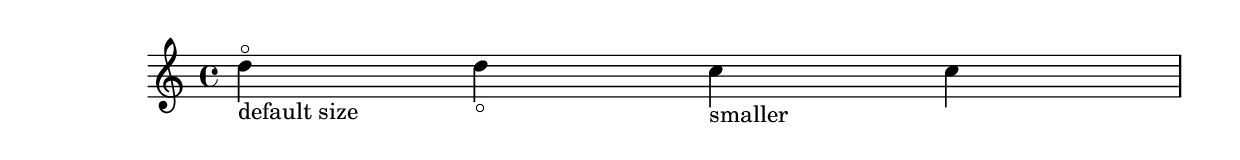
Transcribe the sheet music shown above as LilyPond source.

%% Do not edit this file; it is auto-generated from LSR http://lsr.dsi.unimi.it
%% This file is in the public domain.
\version "2.12.0"

\header {
  lsrtags = "expressive-marks, unfretted-strings"

  texidoces = "
Para hacer más pequeño el círculo de @code{\\flageolet} (armónico)
utilice la siguiente función de Scheme.

"
  doctitlees = "Cambiar el tamaño de la marca de \\flageolet"

%% Translation of GIT committish: 0099693675b95c7ec6664d7277f22411a14e9c1b

  texidocfr = "
Il est possible de rapetisser le cercle d'un @code{\\flageolet} grâce 
à une fonction Scheme. 

"
  doctitlefr = "Modifier la taille d'un \\flageolet"


  texidoc = "
To make the @code{\\flageolet} circle smaller use the following Scheme
function. 

"
  doctitle = "Changing \\flageolet mark size"
} % begin verbatim

smallFlageolet =
#(let ((m (make-music 'ArticulationEvent
                      'articulation-type "flageolet")))
   (ly:music-set-property! m 'tweaks
     (acons 'font-size -3
       (ly:music-property m 'tweaks)))
  m)

\layout { ragged-right = ##f }

\relative c'' {
  d4^\flageolet_\markup { default size } d_\flageolet
  c4^\smallFlageolet_\markup { smaller } c_\smallFlageolet
}
